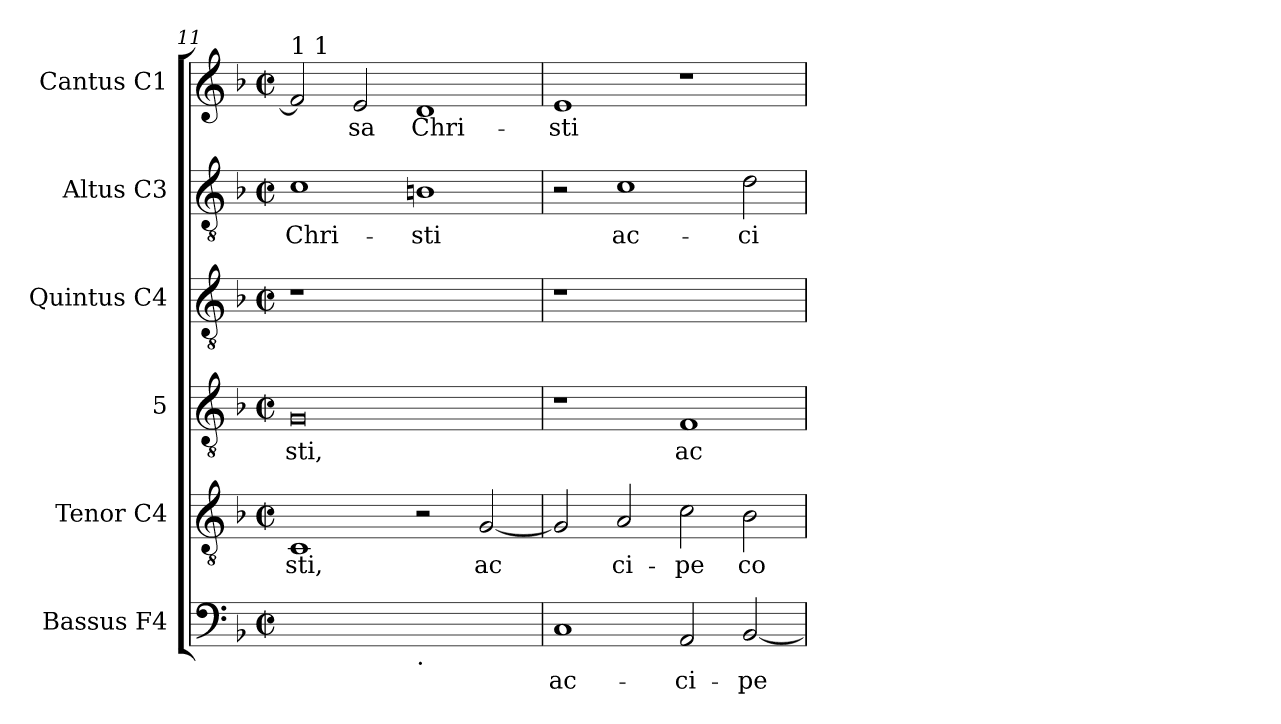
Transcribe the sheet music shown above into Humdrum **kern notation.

**kern	**text	**kern	**text	**kern	**text	**kern	**kern	**text	**kern	**text
*part6	*part6	*part5	*part5	*part4	*part4	*part3	*part2	*part2	*part1	*part1
*staff6	*staff6	*staff5	*staff5	*staff4	*staff4	*staff3	*staff2	*staff2	*staff1	*staff1
*I"Bassus  F4	*	*I"Tenor  C4	*	*I"5	*	*I"Quintus  C4	*I"Altus  C3	*	*I"Cantus  C1	*
*I'B	*	*I'T	*	*	*	*	*I'A	*	*I'C	*
!!LO:PB:g=z
*clefF4	*	*clefGv2	*	*clefGv2	*	*clefGv2	*clefGv2	*	*clefG2	*
*k[b-]	*	*k[b-]	*	*k[b-]	*	*k[b-]	*k[b-]	*	*k[b-]	*
*F:	*	*F:	*	*F:	*	*F:	*F:	*	*F:	*
*M2/2	*	*M2/2	*	*M2/2	*	*M2/2	*M2/2	*	*M2/2	*
*met(c|)	*	*met(c|)	*	*met(c|)	*	*met(c|)	*met(c|)	*	*met(c|)	*
=11	=11	=11	=11	=11	=11	=11	=11	=11	=11	=11
!	!	!	!	!	!	!	!	!	!LO:TX:a:t=1 1	!
!	!	!	!LO:LY:b:cj	!	!LO:LY:b:cj	!	!	!LO:LY:b:cj	!	!LO:LY:b:cj
1ryy	.	1C	-sti,	0G	-sti,	1r	1c	Chri-	2f/]	--
!	!	!	!	!	!	!	!	!	!	!LO:LY:b:cj
.	.	.	.	.	.	.	.	.	2e/	-sa
!LO:TX:b:t=.	!	!	!	!	!	!	!	!	!	!
!	!	!	!	!	!	!	!	!LO:LY:b:cj	!	!LO:LY:b:cj
1ryy	.	2r	.	.	.	1ryy	1Bn	-sti	1d	Chri-
!	!	!	!LO:LY:b:cj	!	!	!	!	!	!	!
.	.	[<2G/	ac-	.	.	.	.	.	.	.
=12	=12	=12	=12	=12	=12	=12	=12	=12	=12	=12
!	!LO:LY:b:cj	!	!LO:LY:b:cj	!	!	!	!	!	!	!LO:LY:b:cj
1C	ac-	2G/]	--	1r	.	1r	2r	.	1e	-sti
!	!	!	!LO:LY:b:cj	!	!	!	!	!LO:LY:b:cj	!	!
.	.	2A/	-ci-	.	.	.	1c	ac-	.	.
!	!LO:LY:b:cj	!	!LO:LY:b:cj	!	!LO:LY:b:cj	!	!	!	!	!
2AA/	-ci-	2c\	-pe	1F	ac-	1ryy	.	.	1r	.
!	!LO:LY:b:cj	!	!LO:LY:b:cj	!	!	!	!	!LO:LY:b:cj	!	!
[<2BB-/	-pe	2B-\	co-	.	.	.	2d\	-ci-	.	.
=	=	=	=	=	=	=	=	=	=	=
*-	*-	*-	*-	*-	*-	*-	*-	*-	*-	*-
